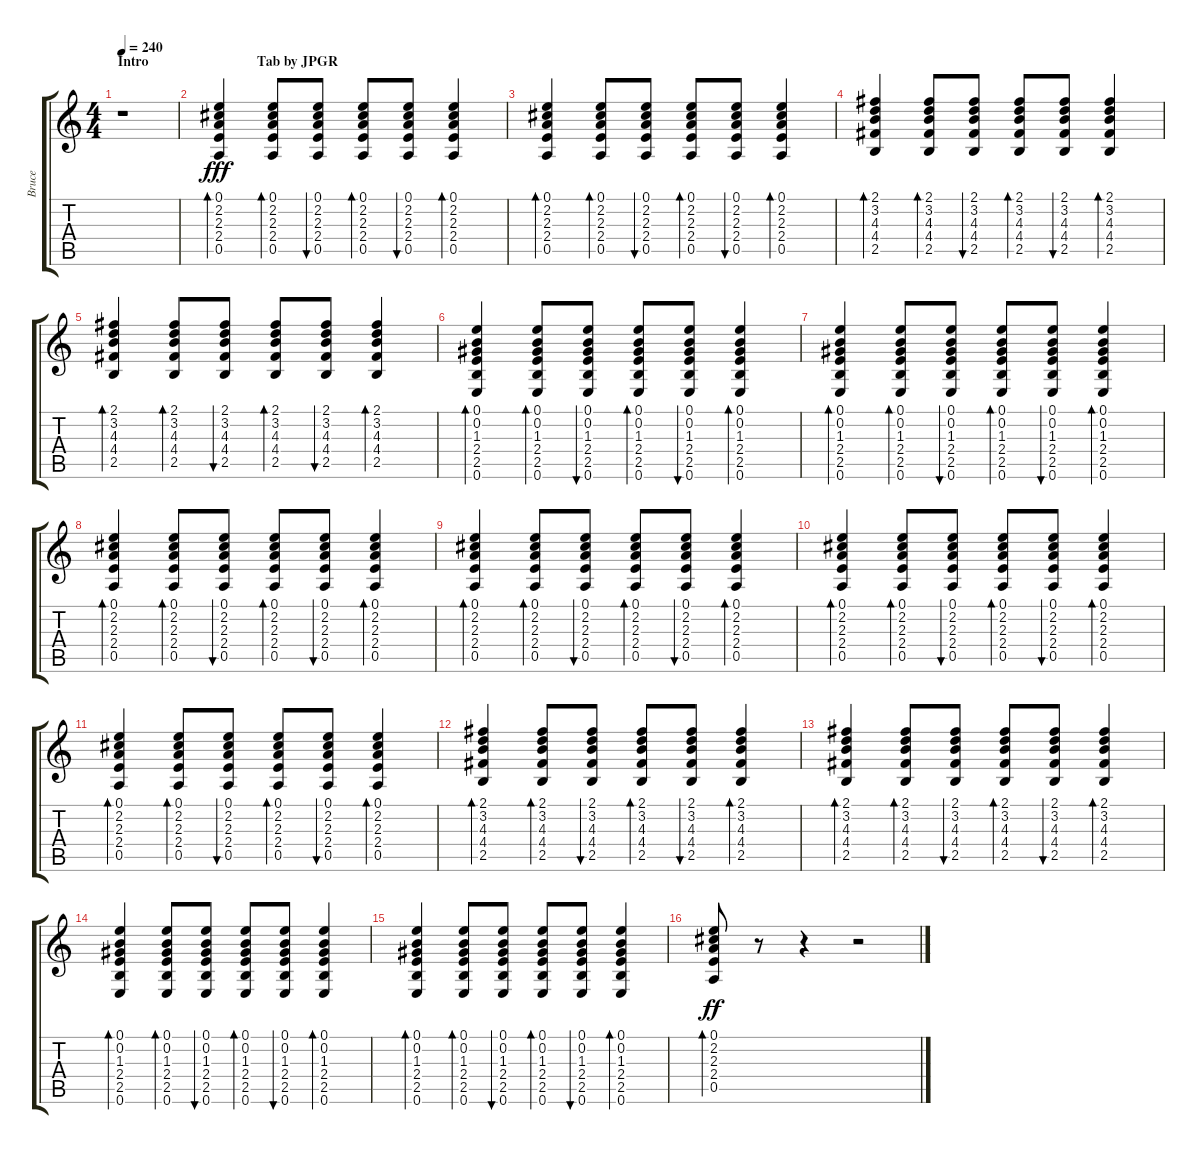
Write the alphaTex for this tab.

\track ("Bruce" "Bruce") {instrument acousticguitarnylon}
\staff {score tabs}
\tuning (E4 B3 G3 D3 A2 E2) {hide}
\ts (4 4)
\section ("" "Intro                               Tab by JPGR")
\tempo 240
\clef g2
\ks c
r.1{dy fff instrument acousticguitarnylon} |
(0.1 2.2 2.3 2.4 0.5).4{bd 60} (0.1 2.2 2.3 2.4 0.5).8{bd 60} (0.1 2.2 2.3 2.4 0.5).8{bu 60} (0.1 2.2 2.3 2.4 0.5).8{bd 60} (0.1 2.2 2.3 2.4 0.5).8{bu 60} (0.1 2.2 2.3 2.4 0.5).4{bd 60} |
(0.1 2.2 2.3 2.4 0.5).4{bd 60} (0.1 2.2 2.3 2.4 0.5).8{bd 60} (0.1 2.2 2.3 2.4 0.5).8{bu 60} (0.1 2.2 2.3 2.4 0.5).8{bd 60} (0.1 2.2 2.3 2.4 0.5).8{bu 60} (0.1 2.2 2.3 2.4 0.5).4{bd 60} |
(2.1 3.2 4.3 4.4 2.5).4{bd 60} (2.1 3.2 4.3 4.4 2.5).8{bd 60} (2.1 3.2 4.3 4.4 2.5).8{bu 60} (2.1 3.2 4.3 4.4 2.5).8{bd 60} (2.1 3.2 4.3 4.4 2.5).8{bu 60} (2.1 3.2 4.3 4.4 2.5).4{bd 60} |
(2.1 3.2 4.3 4.4 2.5).4{bd 60} (2.1 3.2 4.3 4.4 2.5).8{bd 60} (2.1 3.2 4.3 4.4 2.5).8{bu 60} (2.1 3.2 4.3 4.4 2.5).8{bd 60} (2.1 3.2 4.3 4.4 2.5).8{bu 60} (2.1 3.2 4.3 4.4 2.5).4{bd 60} |
(0.1 0.2 1.3 2.4 2.5 0.6).4{bd 60} (0.1 0.2 1.3 2.4 2.5 0.6).8{bd 60} (0.1 0.2 1.3 2.4 2.5 0.6).8{bu 60} (0.1 0.2 1.3 2.4 2.5 0.6).8{bd 60} (0.1 0.2 1.3 2.4 2.5 0.6).8{bu 60} (0.1 0.2 1.3 2.4 2.5 0.6).4{bd 60} |
(0.1 0.2 1.3 2.4 2.5 0.6).4{bd 60} (0.1 0.2 1.3 2.4 2.5 0.6).8{bd 60} (0.1 0.2 1.3 2.4 2.5 0.6).8{bu 60} (0.1 0.2 1.3 2.4 2.5 0.6).8{bd 60} (0.1 0.2 1.3 2.4 2.5 0.6).8{bu 60} (0.1 0.2 1.3 2.4 2.5 0.6).4{bd 60} |
(0.1 2.2 2.3 2.4 0.5).4{bd 60} (0.1 2.2 2.3 2.4 0.5).8{bd 60} (0.1 2.2 2.3 2.4 0.5).8{bu 60} (0.1 2.2 2.3 2.4 0.5).8{bd 60} (0.1 2.2 2.3 2.4 0.5).8{bu 60} (0.1 2.2 2.3 2.4 0.5).4{bd 60} |
(0.1 2.2 2.3 2.4 0.5).4{bd 60} (0.1 2.2 2.3 2.4 0.5).8{bd 60} (0.1 2.2 2.3 2.4 0.5).8{bu 60} (0.1 2.2 2.3 2.4 0.5).8{bd 60} (0.1 2.2 2.3 2.4 0.5).8{bu 60} (0.1 2.2 2.3 2.4 0.5).4{bd 60} |
(0.1 2.2 2.3 2.4 0.5).4{bd 60} (0.1 2.2 2.3 2.4 0.5).8{bd 60} (0.1 2.2 2.3 2.4 0.5).8{bu 60} (0.1 2.2 2.3 2.4 0.5).8{bd 60} (0.1 2.2 2.3 2.4 0.5).8{bu 60} (0.1 2.2 2.3 2.4 0.5).4{bd 60} |
(0.1 2.2 2.3 2.4 0.5).4{bd 60} (0.1 2.2 2.3 2.4 0.5).8{bd 60} (0.1 2.2 2.3 2.4 0.5).8{bu 60} (0.1 2.2 2.3 2.4 0.5).8{bd 60} (0.1 2.2 2.3 2.4 0.5).8{bu 60} (0.1 2.2 2.3 2.4 0.5).4{bd 60} |
(2.1 3.2 4.3 4.4 2.5).4{bd 60} (2.1 3.2 4.3 4.4 2.5).8{bd 60} (2.1 3.2 4.3 4.4 2.5).8{bu 60} (2.1 3.2 4.3 4.4 2.5).8{bd 60} (2.1 3.2 4.3 4.4 2.5).8{bu 60} (2.1 3.2 4.3 4.4 2.5).4{bd 60} |
(2.1 3.2 4.3 4.4 2.5).4{bd 60} (2.1 3.2 4.3 4.4 2.5).8{bd 60} (2.1 3.2 4.3 4.4 2.5).8{bu 60} (2.1 3.2 4.3 4.4 2.5).8{bd 60} (2.1 3.2 4.3 4.4 2.5).8{bu 60} (2.1 3.2 4.3 4.4 2.5).4{bd 60} |
(0.1 0.2 1.3 2.4 2.5 0.6).4{bd 60} (0.1 0.2 1.3 2.4 2.5 0.6).8{bd 60} (0.1 0.2 1.3 2.4 2.5 0.6).8{bu 60} (0.1 0.2 1.3 2.4 2.5 0.6).8{bd 60} (0.1 0.2 1.3 2.4 2.5 0.6).8{bu 60} (0.1 0.2 1.3 2.4 2.5 0.6).4{bd 60} |
(0.1 0.2 1.3 2.4 2.5 0.6).4{bd 60} (0.1 0.2 1.3 2.4 2.5 0.6).8{bd 60} (0.1 0.2 1.3 2.4 2.5 0.6).8{bu 60} (0.1 0.2 1.3 2.4 2.5 0.6).8{bd 60} (0.1 0.2 1.3 2.4 2.5 0.6).8{bu 60} (0.1 0.2 1.3 2.4 2.5 0.6).4{bd 60} |
(0.1 2.2 2.3 2.4 0.5).8{bd 60 dy ff} r.8 r.4 r.2
